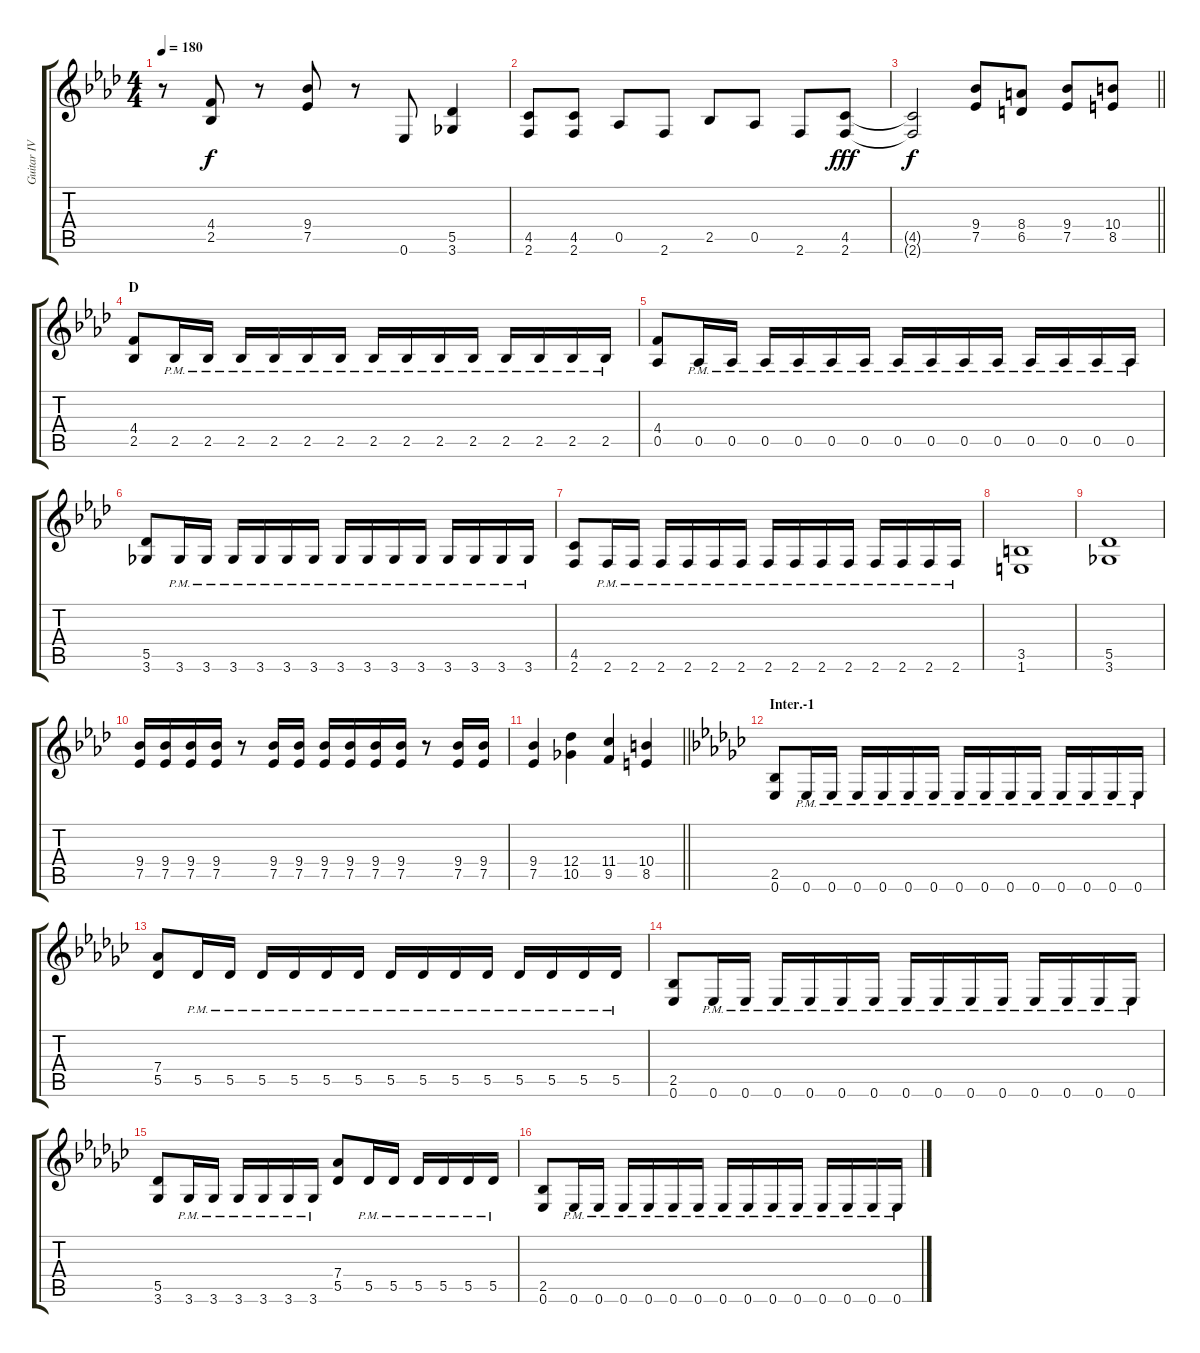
\track ("Guitar IV (Kawaguchi Norimi/\"Christina\")" "Guitar IV ") {instrument overdrivenguitar}
\staff {score tabs}
\tuning (Eb4 Bb3 Gb3 Db3 Ab2 Eb2) {hide}
\ts (4 4)
\tempo 180
\clef g2
\ks ab
r.8{dy f} (4.4 2.5).8 r.8 (9.4 7.5).8 r.8 0.6.8 (5.5 3.6).4 |
(4.5 2.6).8 (4.5 2.6).8 0.5.8 2.6.8 2.5.8 0.5.8 2.6.8 (4.5 2.6).8{dy fff} |
\barLineRight lightlight
(4.5{t} 2.6{t}).2{dy f} (9.4 7.5).8 (8.4 6.5).8 (9.4 7.5).8 (10.4 8.5).8 |
\section ("" "D")
(4.4 2.5).8 2.5{pm}.16 2.5{pm}.16 2.5{pm}.16 2.5{pm}.16 2.5{pm}.16 2.5{pm}.16 2.5{pm}.16 2.5{pm}.16 2.5{pm}.16 2.5{pm}.16 2.5{pm}.16 2.5{pm}.16 2.5{pm}.16 2.5{pm}.16 |
(4.4 0.5).8 0.5{pm}.16 0.5{pm}.16 0.5{pm}.16 0.5{pm}.16 0.5{pm}.16 0.5{pm}.16 0.5{pm}.16 0.5{pm}.16 0.5{pm}.16 0.5{pm}.16 0.5{pm}.16 0.5{pm}.16 0.5{pm}.16 0.5{pm}.16 |
(5.5 3.6).8 3.6{pm}.16 3.6{pm}.16 3.6{pm}.16 3.6{pm}.16 3.6{pm}.16 3.6{pm}.16 3.6{pm}.16 3.6{pm}.16 3.6{pm}.16 3.6{pm}.16 3.6{pm}.16 3.6{pm}.16 3.6{pm}.16 3.6{pm}.16 |
(4.5 2.6).8 2.6{pm}.16 2.6{pm}.16 2.6{pm}.16 2.6{pm}.16 2.6{pm}.16 2.6{pm}.16 2.6{pm}.16 2.6{pm}.16 2.6{pm}.16 2.6{pm}.16 2.6{pm}.16 2.6{pm}.16 2.6{pm}.16 2.6{pm}.16 |
(3.5 1.6).1 |
(5.5 3.6).1 |
(9.4 7.5).16 (9.4 7.5).16 (9.4 7.5).16 (9.4 7.5).16 r.8 (9.4 7.5).16 (9.4 7.5).16 (9.4 7.5).16 (9.4 7.5).16 (9.4 7.5).16 (9.4 7.5).16 r.8 (9.4 7.5).16 (9.4 7.5).16 |
\barLineRight lightlight
(9.4 7.5).4 (12.4 10.5).4 (11.4 9.5).4 (10.4 8.5).4 |
\section ("" "Inter.-1")
\ks gb
(2.5 0.6).8 0.6{pm}.16 0.6{pm}.16 0.6{pm}.16 0.6{pm}.16 0.6{pm}.16 0.6{pm}.16 0.6{pm}.16 0.6{pm}.16 0.6{pm}.16 0.6{pm}.16 0.6{pm}.16 0.6{pm}.16 0.6{pm}.16 0.6{pm}.16 |
(7.4 5.5).8 5.5{pm}.16 5.5{pm}.16 5.5{pm}.16 5.5{pm}.16 5.5{pm}.16 5.5{pm}.16 5.5{pm}.16 5.5{pm}.16 5.5{pm}.16 5.5{pm}.16 5.5{pm}.16 5.5{pm}.16 5.5{pm}.16 5.5{pm}.16 |
(2.5 0.6).8 0.6{pm}.16 0.6{pm}.16 0.6{pm}.16 0.6{pm}.16 0.6{pm}.16 0.6{pm}.16 0.6{pm}.16 0.6{pm}.16 0.6{pm}.16 0.6{pm}.16 0.6{pm}.16 0.6{pm}.16 0.6{pm}.16 0.6{pm}.16 |
(5.5 3.6).8 3.6{pm}.16 3.6{pm}.16 3.6{pm}.16 3.6{pm}.16 3.6{pm}.16 3.6{pm}.16 (7.4 5.5).8 5.5{pm}.16 5.5{pm}.16 5.5{pm}.16 5.5{pm}.16 5.5{pm}.16 5.5{pm}.16 |
(2.5 0.6).8 0.6{pm}.16 0.6{pm}.16 0.6{pm}.16 0.6{pm}.16 0.6{pm}.16 0.6{pm}.16 0.6{pm}.16 0.6{pm}.16 0.6{pm}.16 0.6{pm}.16 0.6{pm}.16 0.6{pm}.16 0.6{pm}.16 0.6{pm}.16
